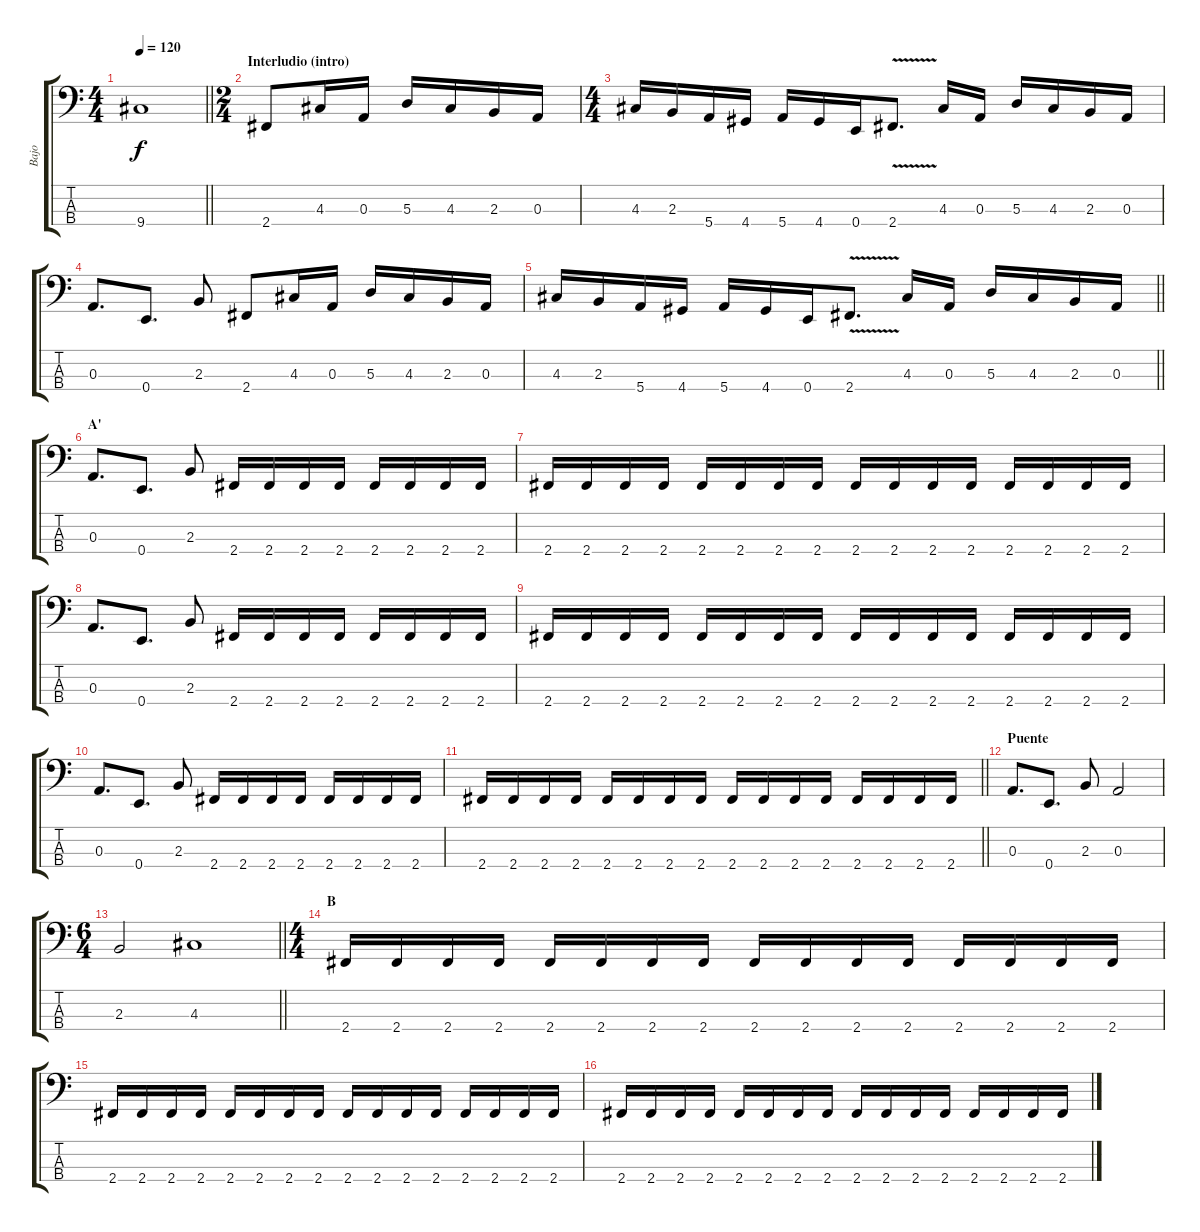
\track ("Bajo" "Bajo") {instrument electricbassfinger}
\staff {score tabs}
\tuning (G2 D2 A1 E1) {hide}
\ts (4 4)
\tempo 120
\clef f4
\barLineRight lightlight
\ks c
9.4.1{dy f} |
\ts (2 4)
\section ("" "Interludio (intro)")
2.4.8 4.3.16 0.3.16 5.3.16 4.3.16 2.3.16 0.3.16 |
\ts (4 4)
4.3.16 2.3.16 5.4.16 4.4.16 5.4.16 4.4.16 0.4.16 2.4{v}.8{d} 4.3.16 0.3.16 5.3.16 4.3.16 2.3.16 0.3.16 |
0.3.8{d} 0.4.8{d} 2.3.8 2.4.8 4.3.16 0.3.16 5.3.16 4.3.16 2.3.16 0.3.16 |
\barLineRight lightlight
4.3.16 2.3.16 5.4.16 4.4.16 5.4.16 4.4.16 0.4.16 2.4{v}.8{d} 4.3.16 0.3.16 5.3.16 4.3.16 2.3.16 0.3.16 |
\section ("" "A'")
0.3.8{d} 0.4.8{d} 2.3.8 2.4.16 2.4.16 2.4.16 2.4.16 2.4.16 2.4.16 2.4.16 2.4.16 |
2.4.16 2.4.16 2.4.16 2.4.16 2.4.16 2.4.16 2.4.16 2.4.16 2.4.16 2.4.16 2.4.16 2.4.16 2.4.16 2.4.16 2.4.16 2.4.16 |
0.3.8{d} 0.4.8{d} 2.3.8 2.4.16 2.4.16 2.4.16 2.4.16 2.4.16 2.4.16 2.4.16 2.4.16 |
2.4.16 2.4.16 2.4.16 2.4.16 2.4.16 2.4.16 2.4.16 2.4.16 2.4.16 2.4.16 2.4.16 2.4.16 2.4.16 2.4.16 2.4.16 2.4.16 |
0.3.8{d} 0.4.8{d} 2.3.8 2.4.16 2.4.16 2.4.16 2.4.16 2.4.16 2.4.16 2.4.16 2.4.16 |
\barLineRight lightlight
2.4.16 2.4.16 2.4.16 2.4.16 2.4.16 2.4.16 2.4.16 2.4.16 2.4.16 2.4.16 2.4.16 2.4.16 2.4.16 2.4.16 2.4.16 2.4.16 |
\section ("" "Puente")
0.3.8{d} 0.4.8{d} 2.3.8 0.3.2 |
\ts (6 4)
\barLineRight lightlight
2.3.2 4.3.1 |
\ts (4 4)
\section ("" "B")
2.4.16 2.4.16 2.4.16 2.4.16 2.4.16 2.4.16 2.4.16 2.4.16 2.4.16 2.4.16 2.4.16 2.4.16 2.4.16 2.4.16 2.4.16 2.4.16 |
2.4.16 2.4.16 2.4.16 2.4.16 2.4.16 2.4.16 2.4.16 2.4.16 2.4.16 2.4.16 2.4.16 2.4.16 2.4.16 2.4.16 2.4.16 2.4.16 |
2.4.16 2.4.16 2.4.16 2.4.16 2.4.16 2.4.16 2.4.16 2.4.16 2.4.16 2.4.16 2.4.16 2.4.16 2.4.16 2.4.16 2.4.16 2.4.16
